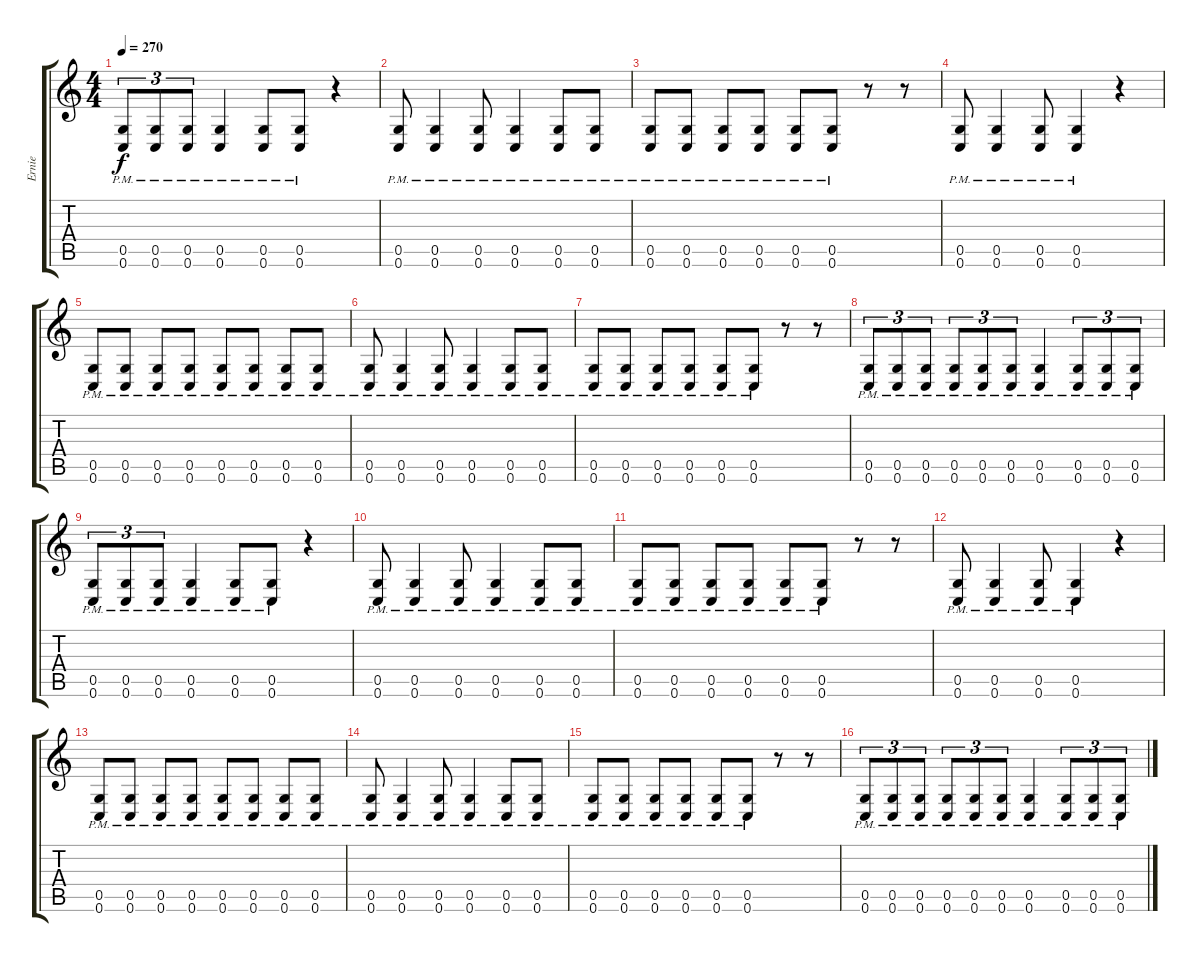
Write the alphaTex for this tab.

\track ("Ernie" "Ernie") {instrument distortionguitar}
\staff {score tabs}
\tuning (D4 A3 F3 C3 G2 C2) {hide}
\ts (4 4)
\tempo 270
\clef g2
\ks c
(0.5{pm} 0.6{pm}).8{tu (3 2) dy f} (0.5{pm} 0.6{pm}).8{tu (3 2)} (0.5{pm} 0.6{pm}).8{tu (3 2)} (0.5{pm} 0.6{pm}).4 (0.5{pm} 0.6{pm}).8 (0.5{pm} 0.6{pm}).8 r.4 |
(0.5{pm} 0.6{pm}).8 (0.5{pm} 0.6{pm}).4 (0.5{pm} 0.6{pm}).8 (0.5{pm} 0.6{pm}).4 (0.5{pm} 0.6{pm}).8 (0.5{pm} 0.6{pm}).8 |
(0.5{pm} 0.6{pm}).8 (0.5{pm} 0.6{pm}).8 (0.5{pm} 0.6{pm}).8 (0.5{pm} 0.6{pm}).8 (0.5{pm} 0.6{pm}).8 (0.5{pm} 0.6{pm}).8 r.8 r.8 |
(0.5{pm} 0.6{pm}).8 (0.5{pm} 0.6{pm}).4 (0.5{pm} 0.6{pm}).8 (0.5{pm} 0.6{pm}).4 r.4 |
(0.5{pm} 0.6{pm}).8 (0.5{pm} 0.6{pm}).8 (0.5{pm} 0.6{pm}).8 (0.5{pm} 0.6{pm}).8 (0.5{pm} 0.6{pm}).8 (0.5{pm} 0.6{pm}).8 (0.5{pm} 0.6{pm}).8 (0.5{pm} 0.6{pm}).8 |
(0.5{pm} 0.6{pm}).8 (0.5{pm} 0.6{pm}).4 (0.5{pm} 0.6{pm}).8 (0.5{pm} 0.6{pm}).4 (0.5{pm} 0.6{pm}).8 (0.5{pm} 0.6{pm}).8 |
(0.5{pm} 0.6{pm}).8 (0.5{pm} 0.6{pm}).8 (0.5{pm} 0.6{pm}).8 (0.5{pm} 0.6{pm}).8 (0.5{pm} 0.6{pm}).8 (0.5{pm} 0.6{pm}).8 r.8 r.8 |
(0.5{pm} 0.6{pm}).8{tu (3 2)} (0.5{pm} 0.6{pm}).8{tu (3 2)} (0.5{pm} 0.6{pm}).8{tu (3 2)} (0.5{pm} 0.6{pm}).8{tu (3 2)} (0.5{pm} 0.6{pm}).8{tu (3 2)} (0.5{pm} 0.6{pm}).8{tu (3 2)} (0.5{pm} 0.6{pm}).4 (0.5{pm} 0.6{pm}).8{tu (3 2)} (0.5{pm} 0.6{pm}).8{tu (3 2)} (0.5{pm} 0.6{pm}).8{tu (3 2)} |
(0.5{pm} 0.6{pm}).8{tu (3 2)} (0.5{pm} 0.6{pm}).8{tu (3 2)} (0.5{pm} 0.6{pm}).8{tu (3 2)} (0.5{pm} 0.6{pm}).4 (0.5{pm} 0.6{pm}).8 (0.5{pm} 0.6{pm}).8 r.4 |
(0.5{pm} 0.6{pm}).8 (0.5{pm} 0.6{pm}).4 (0.5{pm} 0.6{pm}).8 (0.5{pm} 0.6{pm}).4 (0.5{pm} 0.6{pm}).8 (0.5{pm} 0.6{pm}).8 |
(0.5{pm} 0.6{pm}).8 (0.5{pm} 0.6{pm}).8 (0.5{pm} 0.6{pm}).8 (0.5{pm} 0.6{pm}).8 (0.5{pm} 0.6{pm}).8 (0.5{pm} 0.6{pm}).8 r.8 r.8 |
(0.5{pm} 0.6{pm}).8 (0.5{pm} 0.6{pm}).4 (0.5{pm} 0.6{pm}).8 (0.5{pm} 0.6{pm}).4 r.4 |
(0.5{pm} 0.6{pm}).8 (0.5{pm} 0.6{pm}).8 (0.5{pm} 0.6{pm}).8 (0.5{pm} 0.6{pm}).8 (0.5{pm} 0.6{pm}).8 (0.5{pm} 0.6{pm}).8 (0.5{pm} 0.6{pm}).8 (0.5{pm} 0.6{pm}).8 |
(0.5{pm} 0.6{pm}).8 (0.5{pm} 0.6{pm}).4 (0.5{pm} 0.6{pm}).8 (0.5{pm} 0.6{pm}).4 (0.5{pm} 0.6{pm}).8 (0.5{pm} 0.6{pm}).8 |
(0.5{pm} 0.6{pm}).8 (0.5{pm} 0.6{pm}).8 (0.5{pm} 0.6{pm}).8 (0.5{pm} 0.6{pm}).8 (0.5{pm} 0.6{pm}).8 (0.5{pm} 0.6{pm}).8 r.8 r.8 |
(0.5{pm} 0.6{pm}).8{tu (3 2)} (0.5{pm} 0.6{pm}).8{tu (3 2)} (0.5{pm} 0.6{pm}).8{tu (3 2)} (0.5{pm} 0.6{pm}).8{tu (3 2)} (0.5{pm} 0.6{pm}).8{tu (3 2)} (0.5{pm} 0.6{pm}).8{tu (3 2)} (0.5{pm} 0.6{pm}).4 (0.5{pm} 0.6{pm}).8{tu (3 2)} (0.5{pm} 0.6{pm}).8{tu (3 2)} (0.5{pm} 0.6{pm}).8{tu (3 2)}
